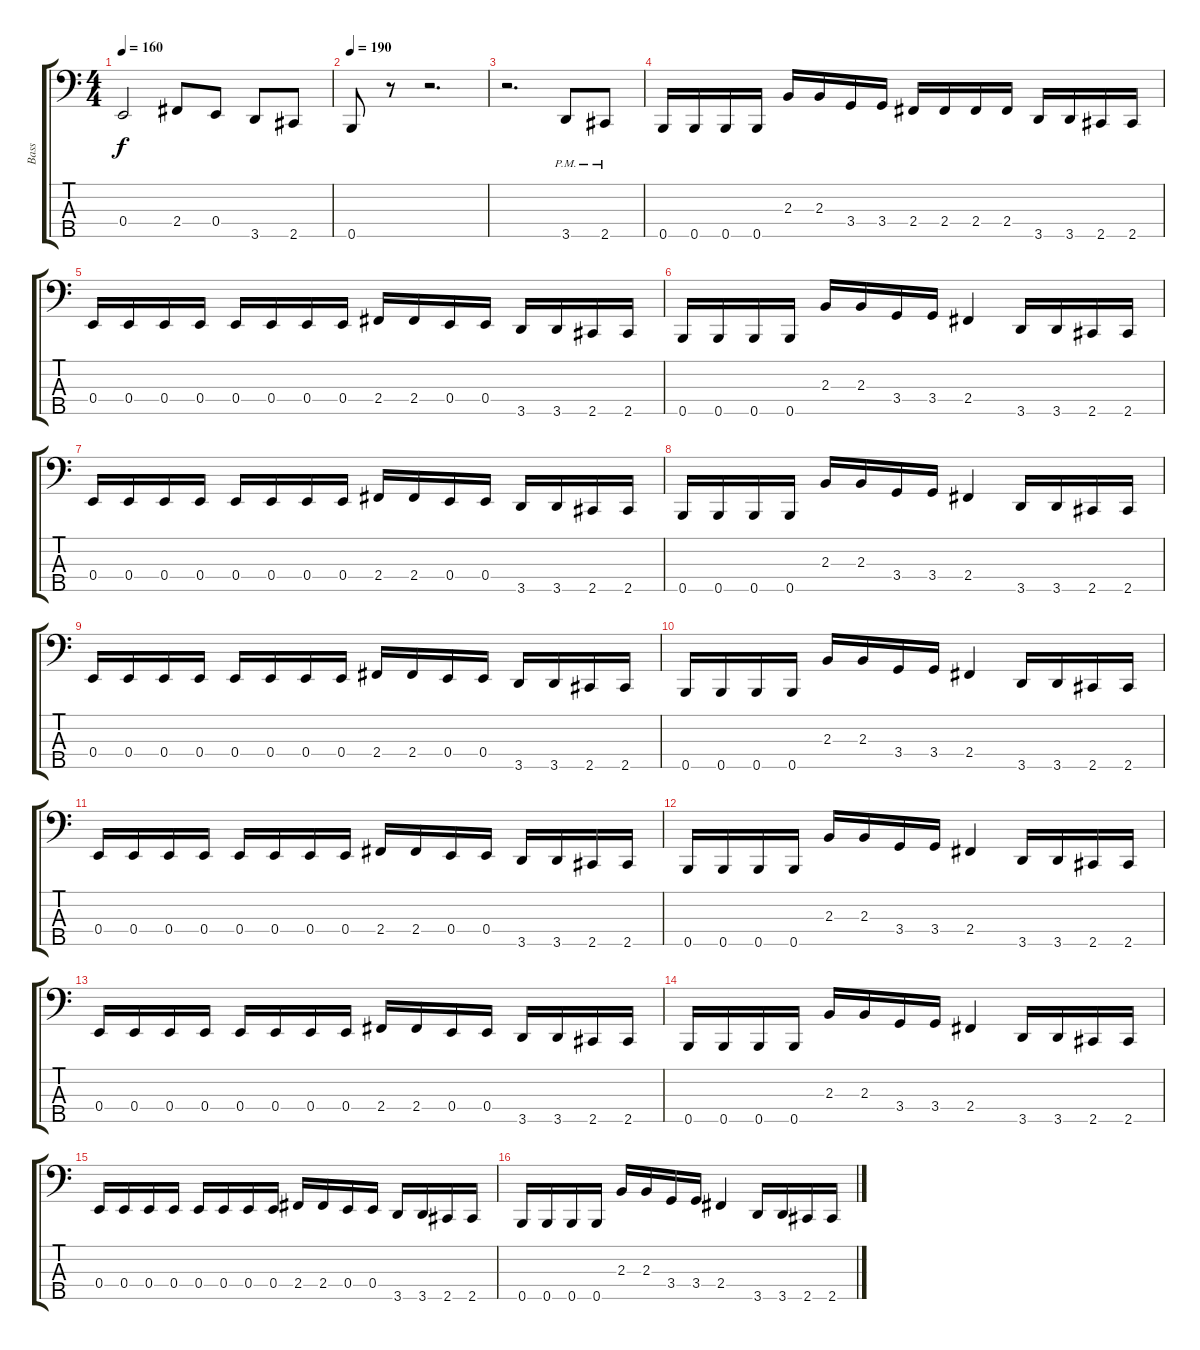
\track ("Bass" "Bass") {instrument electricbassfinger}
\staff {score tabs}
\tuning (G2 D2 A1 E1 B0) {hide}
\ts (4 4)
\tempo 160
\clef f4
\ks c
0.4.2{dy f} 2.4.8 0.4.8 3.5.8 2.5.8 |
\tempo 190
0.5.8 r.8 r.2{d} |
r.2{d} 3.5{pm}.8 2.5{pm}.8 |
0.5.16 0.5.16 0.5.16 0.5.16 2.3.16 2.3.16 3.4.16 3.4.16 2.4.16 2.4.16 2.4.16 2.4.16 3.5.16 3.5.16 2.5.16 2.5.16 |
0.4.16 0.4.16 0.4.16 0.4.16 0.4.16 0.4.16 0.4.16 0.4.16 2.4.16 2.4.16 0.4.16 0.4.16 3.5.16 3.5.16 2.5.16 2.5.16 |
0.5.16 0.5.16 0.5.16 0.5.16 2.3.16 2.3.16 3.4.16 3.4.16 2.4.4 3.5.16 3.5.16 2.5.16 2.5.16 |
0.4.16 0.4.16 0.4.16 0.4.16 0.4.16 0.4.16 0.4.16 0.4.16 2.4.16 2.4.16 0.4.16 0.4.16 3.5.16 3.5.16 2.5.16 2.5.16 |
0.5.16 0.5.16 0.5.16 0.5.16 2.3.16 2.3.16 3.4.16 3.4.16 2.4.4 3.5.16 3.5.16 2.5.16 2.5.16 |
0.4.16 0.4.16 0.4.16 0.4.16 0.4.16 0.4.16 0.4.16 0.4.16 2.4.16 2.4.16 0.4.16 0.4.16 3.5.16 3.5.16 2.5.16 2.5.16 |
0.5.16 0.5.16 0.5.16 0.5.16 2.3.16 2.3.16 3.4.16 3.4.16 2.4.4 3.5.16 3.5.16 2.5.16 2.5.16 |
0.4.16 0.4.16 0.4.16 0.4.16 0.4.16 0.4.16 0.4.16 0.4.16 2.4.16 2.4.16 0.4.16 0.4.16 3.5.16 3.5.16 2.5.16 2.5.16 |
0.5.16 0.5.16 0.5.16 0.5.16 2.3.16 2.3.16 3.4.16 3.4.16 2.4.4 3.5.16 3.5.16 2.5.16 2.5.16 |
0.4.16 0.4.16 0.4.16 0.4.16 0.4.16 0.4.16 0.4.16 0.4.16 2.4.16 2.4.16 0.4.16 0.4.16 3.5.16 3.5.16 2.5.16 2.5.16 |
0.5.16 0.5.16 0.5.16 0.5.16 2.3.16 2.3.16 3.4.16 3.4.16 2.4.4 3.5.16 3.5.16 2.5.16 2.5.16 |
0.4.16 0.4.16 0.4.16 0.4.16 0.4.16 0.4.16 0.4.16 0.4.16 2.4.16 2.4.16 0.4.16 0.4.16 3.5.16 3.5.16 2.5.16 2.5.16 |
0.5.16 0.5.16 0.5.16 0.5.16 2.3.16 2.3.16 3.4.16 3.4.16 2.4.4 3.5.16 3.5.16 2.5.16 2.5.16
